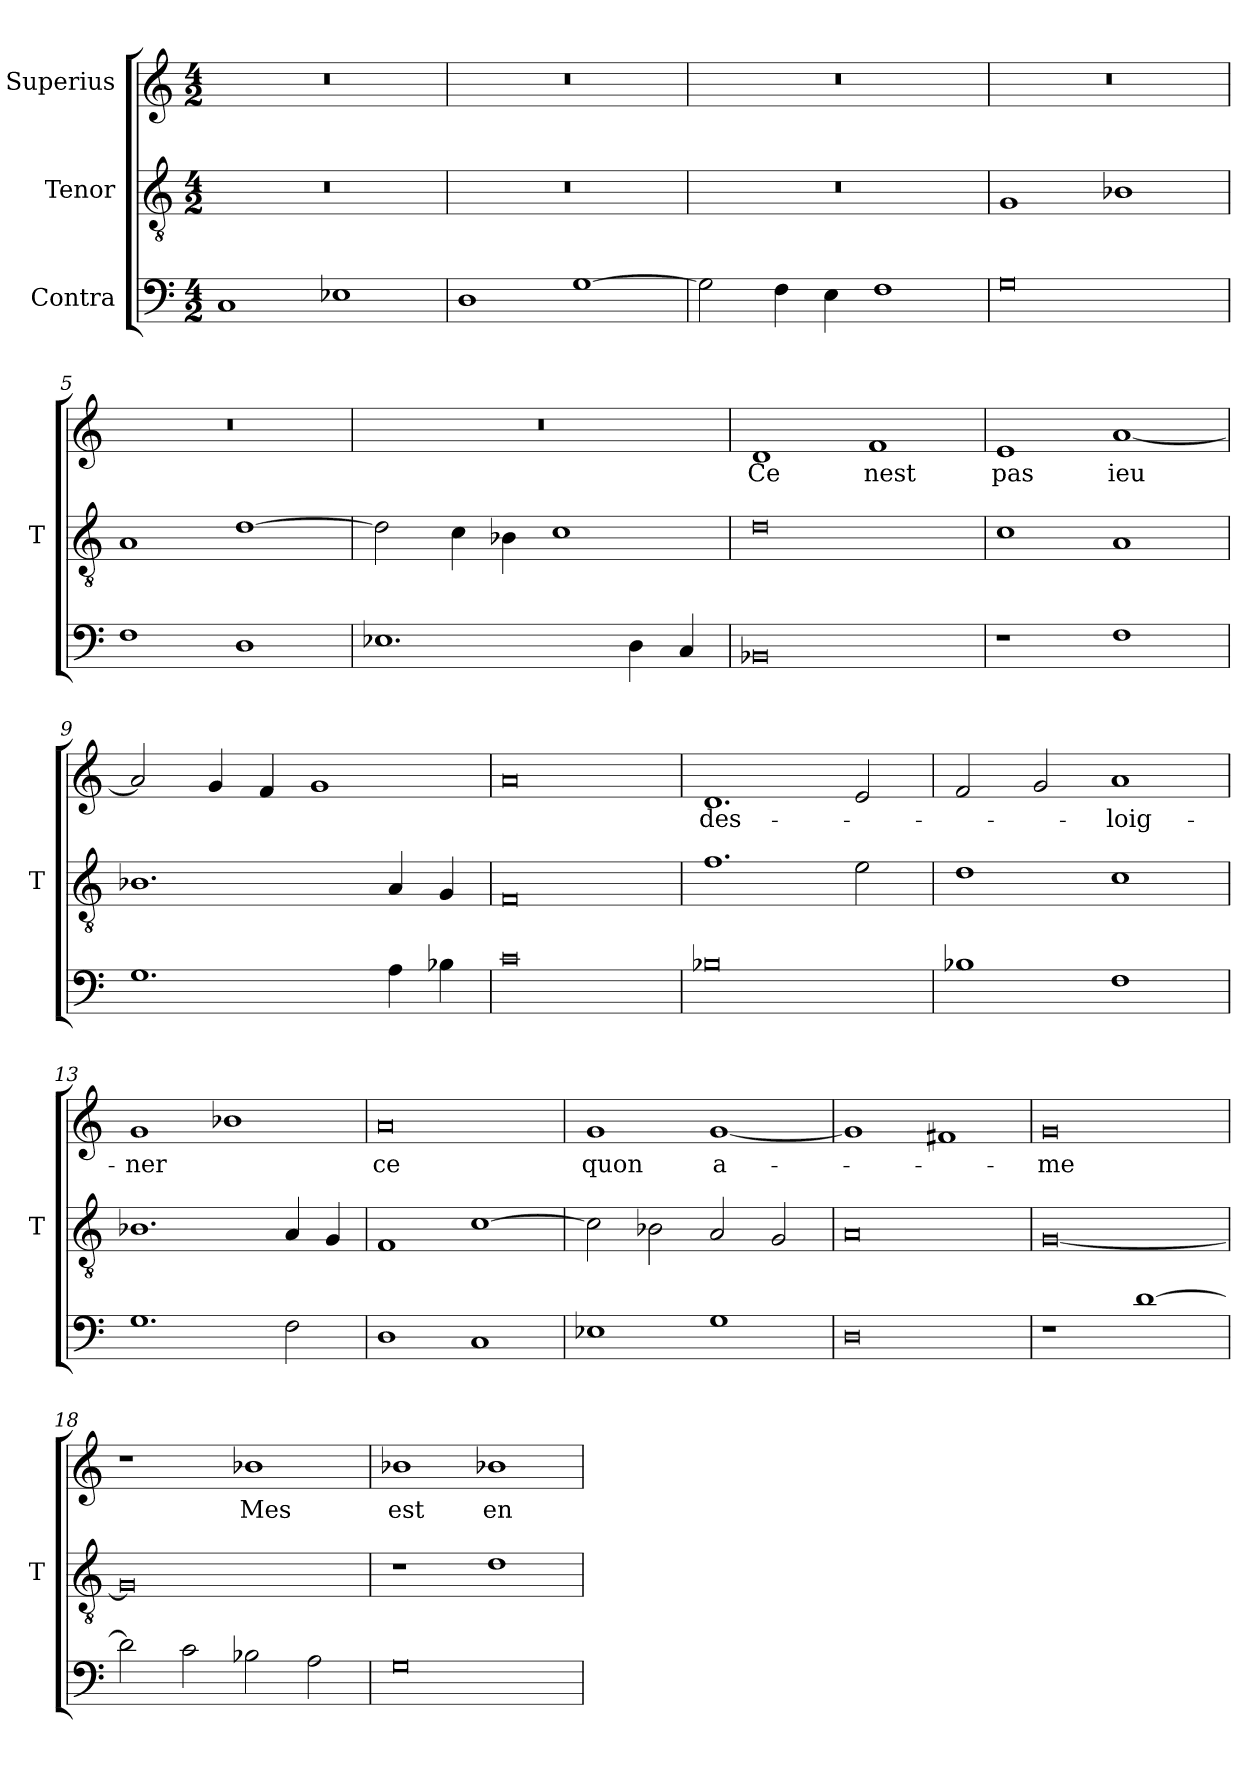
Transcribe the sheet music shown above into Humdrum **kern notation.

**kern	**kern	**kern	**text
*part3	*part2	*part1	*part1
*staff3	*staff2	*staff1	*staff1
*I"Contra	*I"Tenor	*I"Superius	*
*	*I'T	*	*
*clefF4	*clefGv2	*clefG2	*
*M4/2	*M4/2	*M4/2	*
=1	=1	=1	=1
1C	0r	0r	.
1E-X	.	.	.
=2	=2	=2	=2
1D	0r	0r	.
[1G	.	.	.
=3	=3	=3	=3
2G]	0r	0r	.
4F	.	.	.
4E	.	.	.
1F	.	.	.
=4	=4	=4	=4
0G	1G	0r	.
.	1B-X	.	.
=5	=5	=5	=5
1F	1A	0r	.
1D	[1d	.	.
=6	=6	=6	=6
1.E-X	2d]	0r	.
.	4c	.	.
.	4B-X	.	.
.	1c	.	.
4D	.	.	.
4C	.	.	.
=7	=7	=7	=7
0BB-X	0d	1d	-Ce
.	.	1f	-nest
=8	=8	=8	=8
1r	1c	1e	-pas
1F	1A	[1a	-ieu
=9	=9	=9	=9
1.G	1.B-X	2a]	.
.	.	4g	.
.	.	4f	.
.	.	1g	.
4A	4A	.	.
4B-X	4G	.	.
=10	=10	=10	=10
0c	0F	0a	.
=11	=11	=11	=11
0B-X	1.f	1.d	des-
.	2e	2e	.
=12	=12	=12	=12
1B-X	1d	2f	.
.	.	2g	.
1F	1c	1a	-loig-
=13	=13	=13	=13
1.G	1.B-X	1g	-ner
.	.	1b-X	.
2F	4A	.	.
.	4G	.	.
=14	=14	=14	=14
1D	1F	0a	-ce
1C	[1c	.	.
=15	=15	=15	=15
1E-X	2c]	1g	-quon
.	2B-X	.	.
1G	2A	[1g	a-
.	2G	.	.
=16	=16	=16	=16
0D	0A	1g]	.
.	.	1f#X	.
=17	=17	=17	=17
1r	[0G	0g	-me
[1d	.	.	.
=18	=18	=18	=18
2d]	0G]	1r	.
2c	.	.	.
2B-X	.	1b-X	-Mes
2A	.	.	.
=19	=19	=19	=19
0G	1r	1b-X	-est
.	1d	1b-X	en-
=	=	=	=
*-	*-	*-	*-
